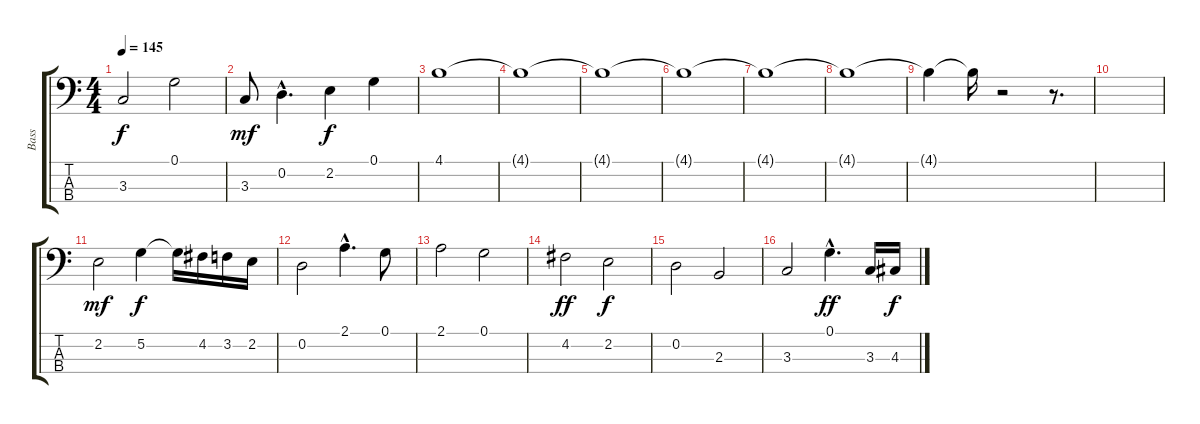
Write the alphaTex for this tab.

\track ("Bass" "Bass") {instrument electricbassfinger}
\staff {score tabs}
\tuning (G2 D2 A1 E1) {hide}
\ts (4 4)
\tempo 145
\clef f4
\ks c
3.3.2{dy f} 0.1.2 |
3.3.8{dy mf} 0.2{hac}.4{d} 2.2.4{dy f} 0.1.4 |
4.1.1 |
4.1{t}.1 |
4.1{t}.1 |
4.1{t}.1 |
4.1{t}.1 |
4.1{t}.1 |
4.1{t}.4 4.1{t}.16 r.2 r.8{d} |
|
2.2.2{dy mf} 5.2.4{dy f} 5.2{t}.16 4.2.16 3.2.16 2.2.16 |
0.2.2 2.1{hac}.4{d} 0.1.8 |
2.1.2 0.1.2 |
4.2.2{dy ff} 2.2.2{dy f} |
0.2.2 2.3.2 |
3.3.2 0.1{hac}.4{d dy ff} 3.3.16 4.3.16{dy f}
